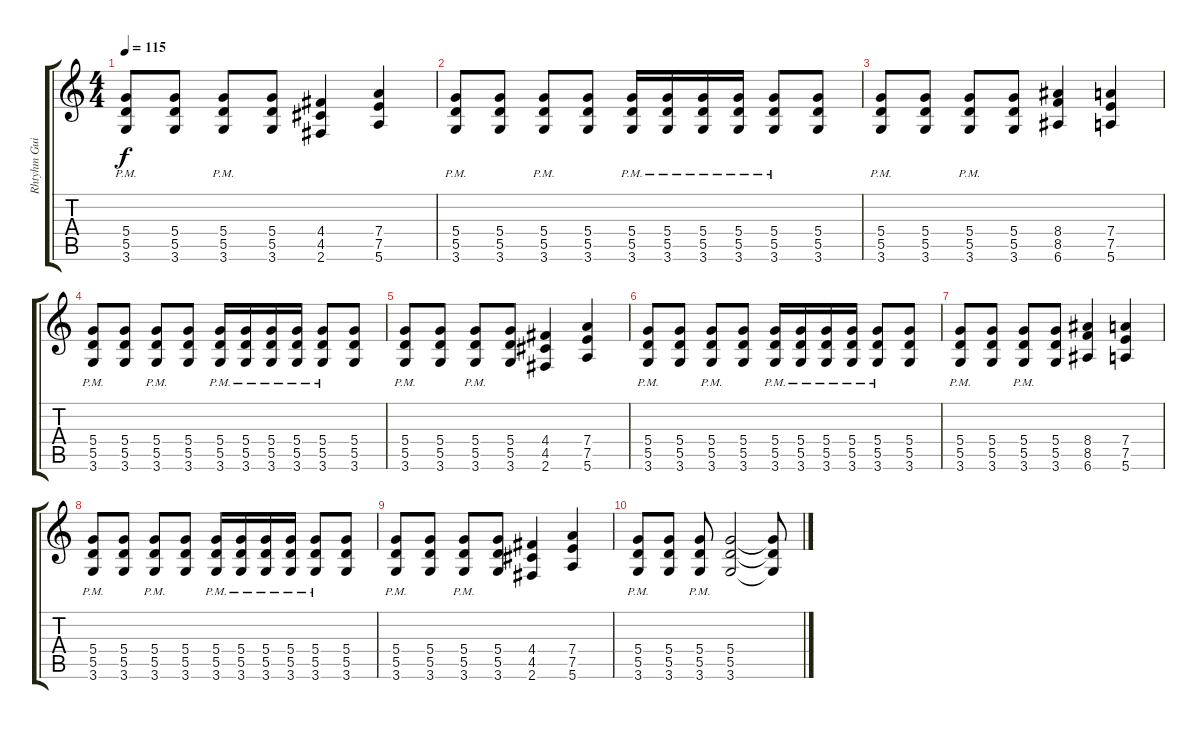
\track ("Rhtyhm Guitar 1" "Rhtyhm Gui") {instrument overdrivenguitar}
\staff {score tabs}
\tuning (E4 B3 G3 D3 A2 E2) {hide}
\ts (4 4)
\tempo 115
\clef g2
\ks c
(5.4{pm} 5.5{pm} 3.6{pm}).8{dy f} (5.4 5.5 3.6).8 (5.4{pm} 5.5{pm} 3.6{pm}).8 (5.4 5.5 3.6).8 (4.4 4.5 2.6).4 (7.4 7.5 5.6).4 |
(5.4{pm} 5.5{pm} 3.6{pm}).8 (5.4 5.5 3.6).8 (5.4{pm} 5.5{pm} 3.6{pm}).8 (5.4 5.5 3.6).8 (5.4{pm} 5.5{pm} 3.6{pm}).16 (5.4{pm} 5.5{pm} 3.6{pm}).16 (5.4{pm} 5.5{pm} 3.6{pm}).16 (5.4{pm} 5.5{pm} 3.6{pm}).16 (5.4{pm} 5.5{pm} 3.6{pm}).8 (5.4 5.5 3.6).8 |
(5.4{pm} 5.5{pm} 3.6{pm}).8 (5.4 5.5 3.6).8 (5.4{pm} 5.5{pm} 3.6{pm}).8 (5.4 5.5 3.6).8 (8.4 8.5 6.6).4 (7.4 7.5 5.6).4 |
(5.4{pm} 5.5{pm} 3.6{pm}).8 (5.4 5.5 3.6).8 (5.4{pm} 5.5{pm} 3.6{pm}).8 (5.4 5.5 3.6).8 (5.4{pm} 5.5{pm} 3.6{pm}).16 (5.4{pm} 5.5{pm} 3.6{pm}).16 (5.4{pm} 5.5{pm} 3.6{pm}).16 (5.4{pm} 5.5{pm} 3.6{pm}).16 (5.4{pm} 5.5{pm} 3.6{pm}).8 (5.4 5.5 3.6).8 |
(5.4{pm} 5.5{pm} 3.6{pm}).8 (5.4 5.5 3.6).8 (5.4{pm} 5.5{pm} 3.6{pm}).8 (5.4 5.5 3.6).8 (4.4 4.5 2.6).4 (7.4 7.5 5.6).4 |
(5.4{pm} 5.5{pm} 3.6{pm}).8 (5.4 5.5 3.6).8 (5.4{pm} 5.5{pm} 3.6{pm}).8 (5.4 5.5 3.6).8 (5.4{pm} 5.5{pm} 3.6{pm}).16 (5.4{pm} 5.5{pm} 3.6{pm}).16 (5.4{pm} 5.5{pm} 3.6{pm}).16 (5.4{pm} 5.5{pm} 3.6{pm}).16 (5.4{pm} 5.5{pm} 3.6{pm}).8 (5.4 5.5 3.6).8 |
(5.4{pm} 5.5{pm} 3.6{pm}).8 (5.4 5.5 3.6).8 (5.4{pm} 5.5{pm} 3.6{pm}).8 (5.4 5.5 3.6).8 (8.4 8.5 6.6).4 (7.4 7.5 5.6).4 |
(5.4{pm} 5.5{pm} 3.6{pm}).8 (5.4 5.5 3.6).8 (5.4{pm} 5.5{pm} 3.6{pm}).8 (5.4 5.5 3.6).8 (5.4{pm} 5.5{pm} 3.6{pm}).16 (5.4{pm} 5.5{pm} 3.6{pm}).16 (5.4{pm} 5.5{pm} 3.6{pm}).16 (5.4{pm} 5.5{pm} 3.6{pm}).16 (5.4{pm} 5.5{pm} 3.6{pm}).8 (5.4 5.5 3.6).8 |
(5.4{pm} 5.5{pm} 3.6{pm}).8 (5.4 5.5 3.6).8 (5.4{pm} 5.5{pm} 3.6{pm}).8 (5.4 5.5 3.6).8 (4.4 4.5 2.6).4 (7.4 7.5 5.6).4 |
(5.4{pm} 5.5{pm} 3.6{pm}).8 (5.4 5.5 3.6).8 (5.4{pm} 5.5{pm} 3.6{pm}).8 (5.4 5.5 3.6).2 (5.4{t} 5.5{t} 3.6{t}).8
